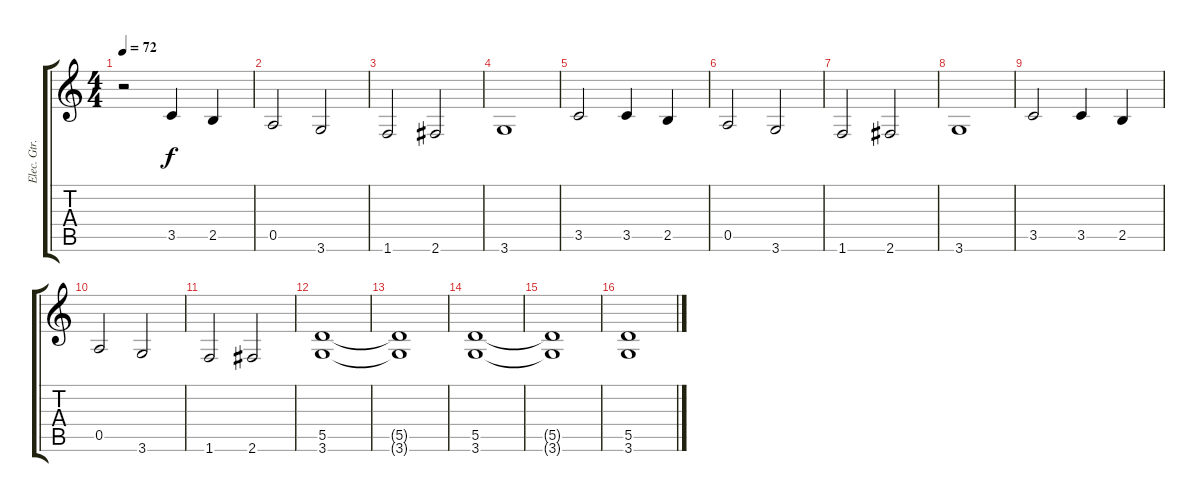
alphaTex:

\track ("Elec. Gtr. 2" "Elec. Gtr.") {instrument overdrivenguitar}
\staff {score tabs}
\tuning (E4 B3 G3 D3 A2 E2) {hide}
\ts (4 4)
\tempo 72
\clef g2
\ks c
r.2{dy f} 3.5.4 2.5.4 |
0.5.2 3.6.2 |
1.6.2 2.6.2 |
3.6.1 |
3.5.2 3.5.4 2.5.4 |
0.5.2 3.6.2 |
1.6.2 2.6.2 |
3.6.1 |
3.5.2 3.5.4 2.5.4 |
0.5.2 3.6.2 |
1.6.2 2.6.2 |
(5.5 3.6).1 |
(5.5{t} 3.6{t}).1 |
(5.5 3.6).1 |
(5.5{t} 3.6{t}).1 |
(5.5 3.6).1
